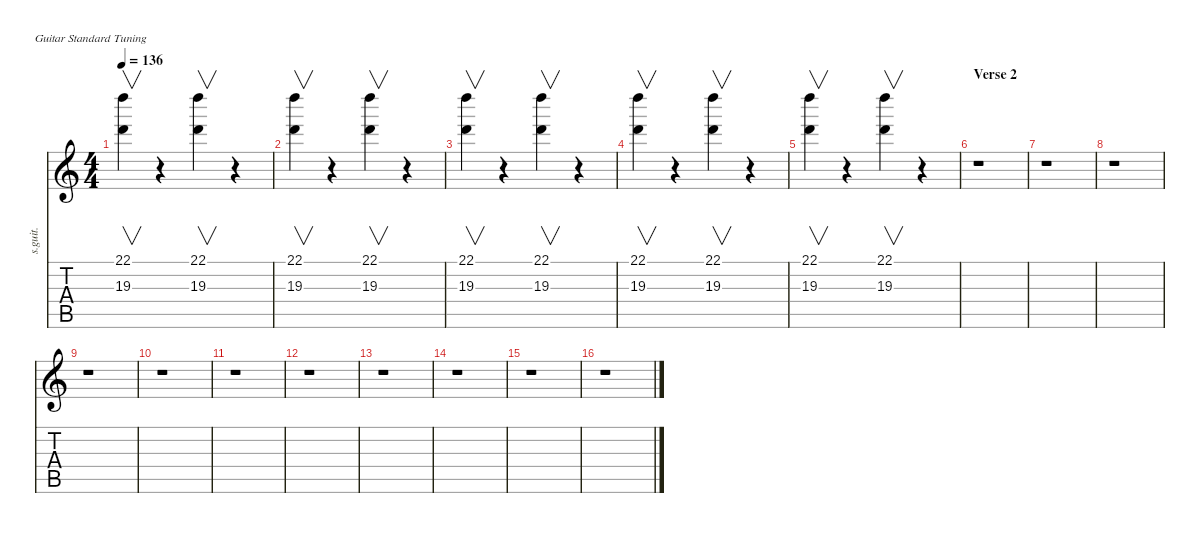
\defaultSystemsLayout 4
\hideDynamics
\bracketExtendMode nobrackets
\track ("Craig Jones" "s.guit.") {instrument lead7fifths}
\staff {score tabs}
\tuning (E4 B3 G3 D3 A2 E2)
\displaytranspose 12
\ts (4 4)
\tempo 136
\clef g2
\ks c
(19.3 22.1).4{v lyrics (0 "") lyrics (1 "") lyrics (2 "") lyrics (3 "") lyrics (4 "") dy fff} r.4 (19.3 22.1).4{v lyrics (0 "") lyrics (1 "") lyrics (2 "") lyrics (3 "") lyrics (4 "")} r.4 |
(19.3 22.1).4{v lyrics (0 "") lyrics (1 "") lyrics (2 "") lyrics (3 "") lyrics (4 "")} r.4 (19.3 22.1).4{v lyrics (0 "") lyrics (1 "") lyrics (2 "") lyrics (3 "") lyrics (4 "")} r.4 |
(19.3 22.1).4{v lyrics (0 "") lyrics (1 "") lyrics (2 "") lyrics (3 "") lyrics (4 "")} r.4 (19.3 22.1).4{v lyrics (0 "") lyrics (1 "") lyrics (2 "") lyrics (3 "") lyrics (4 "")} r.4 |
(19.3 22.1).4{v lyrics (0 "") lyrics (1 "") lyrics (2 "") lyrics (3 "") lyrics (4 "")} r.4 (19.3 22.1).4{v lyrics (0 "") lyrics (1 "") lyrics (2 "") lyrics (3 "") lyrics (4 "")} r.4 |
(19.3 22.1).4{v lyrics (0 "") lyrics (1 "") lyrics (2 "") lyrics (3 "") lyrics (4 "")} r.4 (19.3 22.1).4{v lyrics (0 "") lyrics (1 "") lyrics (2 "") lyrics (3 "") lyrics (4 "")} r.4 |
\section ("" "Verse 2")
r.1 |
r.1 |
r.1 |
r.1 |
r.1 |
r.1 |
r.1 |
r.1 |
r.1 |
r.1 |
r.1
